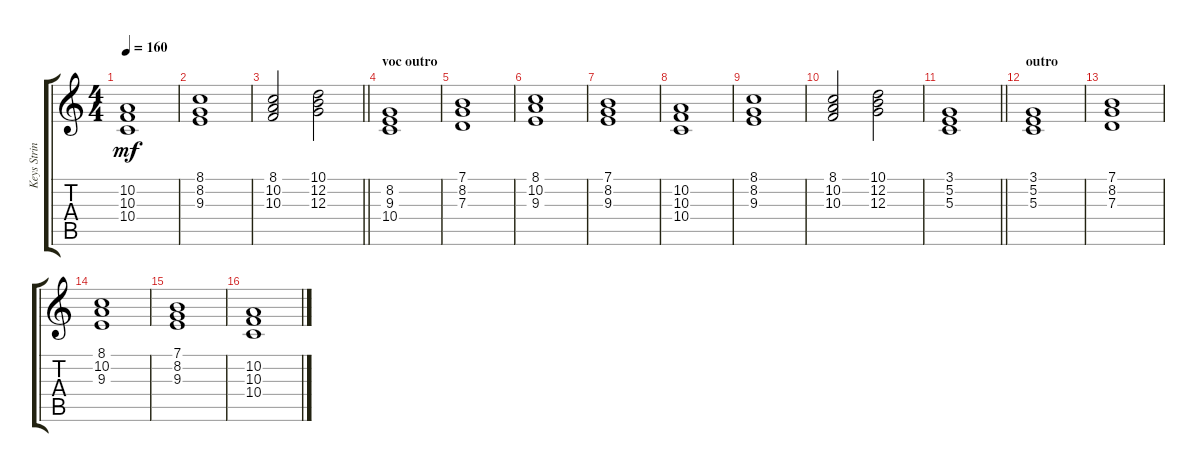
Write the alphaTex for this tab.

\track ("Keys Strings 1" "Keys Strin") {instrument synthstrings1}
\staff {score tabs}
\tuning (E4 B3 G3 D3 A2 E2) {hide}
\ts (4 4)
\tempo 160
\clef g2
\ks c
(10.2 10.3 10.4).1{dy mf} |
(8.1 8.2 9.3).1 |
\barLineRight lightlight
(8.1 10.2 10.3).2 (10.1 12.2 12.3).2 |
\section ("" "voc outro")
(8.2 9.3 10.4).1 |
(7.1 8.2 7.3).1 |
(8.1 10.2 9.3).1 |
(7.1 8.2 9.3).1 |
(10.2 10.3 10.4).1 |
(8.1 8.2 9.3).1 |
(8.1 10.2 10.3).2 (10.1 12.2 12.3).2 |
\barLineRight lightlight
(3.1 5.2 5.3).1 |
\section ("" "outro")
(3.1 5.2 5.3).1 |
(7.1 8.2 7.3).1 |
(8.1 10.2 9.3).1 |
(7.1 8.2 9.3).1 |
(10.2 10.3 10.4).1
